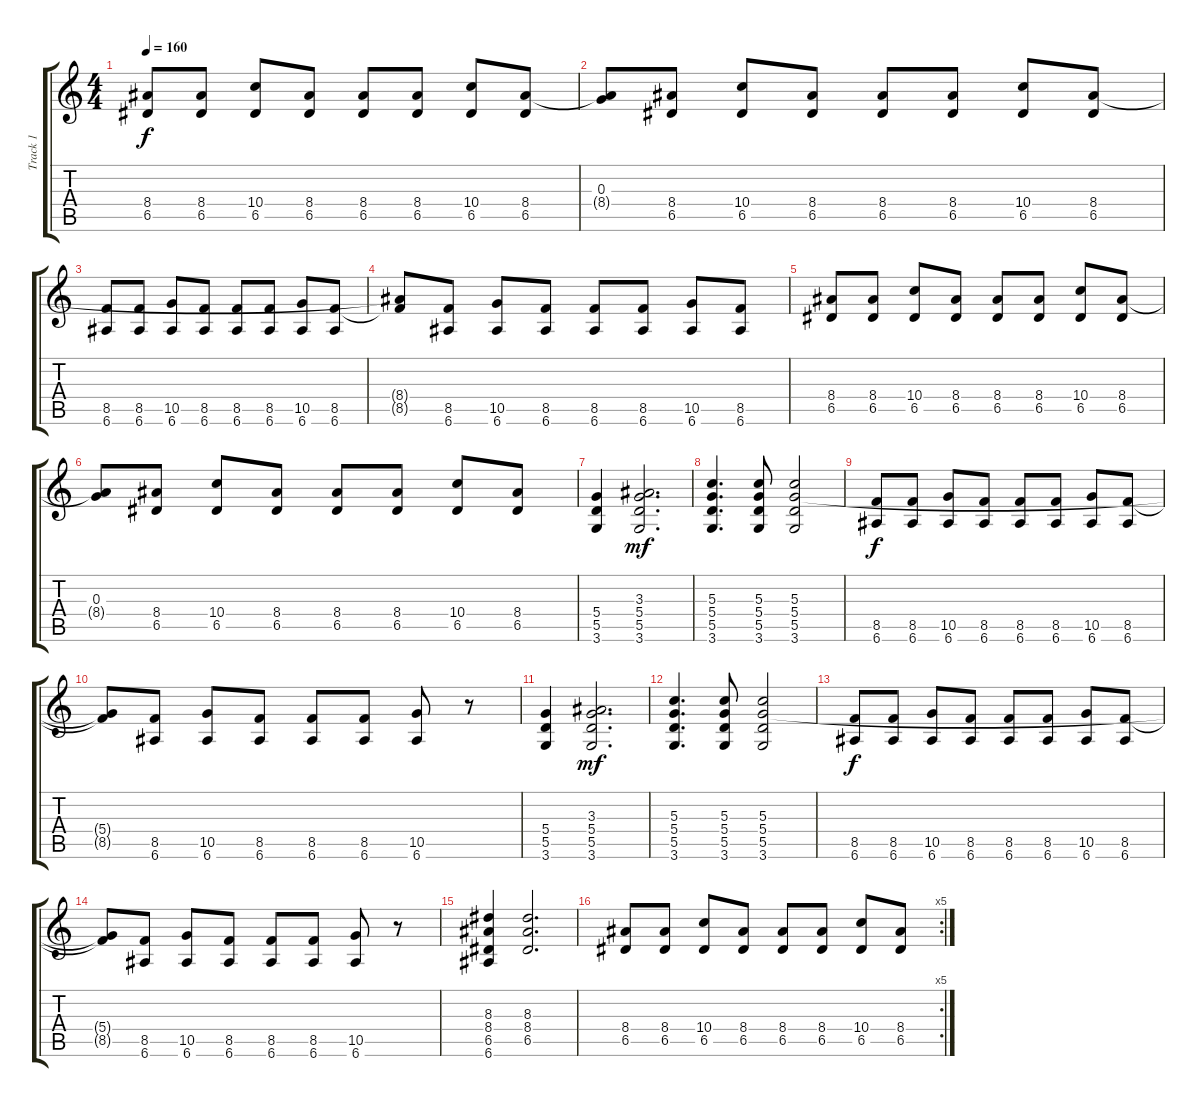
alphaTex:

\track ("Track 1" "Track 1") {instrument overdrivenguitar}
\staff {score tabs}
\tuning (E4 B3 G3 D3 A2 E2) {hide}
\ts (4 4)
\tempo 160
\clef g2
\ks c
(8.4 6.5).8{dy f} (8.4 6.5).8 (10.4 6.5).8 (8.4 6.5).8 (8.4 6.5).8 (8.4 6.5).8 (10.4 6.5).8 (8.4 6.5).8 |
(0.3 8.4{t}).8 (8.4 6.5).8 (10.4 6.5).8 (8.4 6.5).8 (8.4 6.5).8 (8.4 6.5).8 (10.4 6.5).8 (8.4 6.5).8 |
(8.5 6.6).8 (8.5 6.6).8 (10.5 6.6).8 (8.5 6.6).8 (8.5 6.6).8 (8.5 6.6).8 (10.5 6.6).8 (8.5 6.6).8 |
(8.4{t} 8.5{t}).8 (8.5 6.6).8 (10.5 6.6).8 (8.5 6.6).8 (8.5 6.6).8 (8.5 6.6).8 (10.5 6.6).8 (8.5 6.6).8 |
(8.4 6.5).8 (8.4 6.5).8 (10.4 6.5).8 (8.4 6.5).8 (8.4 6.5).8 (8.4 6.5).8 (10.4 6.5).8 (8.4 6.5).8 |
(0.3 8.4{t}).8 (8.4 6.5).8 (10.4 6.5).8 (8.4 6.5).8 (8.4 6.5).8 (8.4 6.5).8 (10.4 6.5).8 (8.4 6.5).8 |
(5.4 5.5 3.6).4 (3.3 5.4 5.5 3.6).2{d dy mf} |
(5.3 5.4 5.5 3.6).4{d} (5.3 5.4 5.5 3.6).8 (5.3 5.4 5.5 3.6).2 |
(8.5 6.6).8{dy f} (8.5 6.6).8 (10.5 6.6).8 (8.5 6.6).8 (8.5 6.6).8 (8.5 6.6).8 (10.5 6.6).8 (8.5 6.6).8 |
(5.4{t} 8.5{t}).8 (8.5 6.6).8 (10.5 6.6).8 (8.5 6.6).8 (8.5 6.6).8 (8.5 6.6).8 (10.5 6.6).8 r.8 |
(5.4 5.5 3.6).4 (3.3 5.4 5.5 3.6).2{d dy mf} |
(5.3 5.4 5.5 3.6).4{d} (5.3 5.4 5.5 3.6).8 (5.3 5.4 5.5 3.6).2 |
(8.5 6.6).8{dy f} (8.5 6.6).8 (10.5 6.6).8 (8.5 6.6).8 (8.5 6.6).8 (8.5 6.6).8 (10.5 6.6).8 (8.5 6.6).8 |
(5.4{t} 8.5{t}).8 (8.5 6.6).8 (10.5 6.6).8 (8.5 6.6).8 (8.5 6.6).8 (8.5 6.6).8 (10.5 6.6).8 r.8 |
(8.3 8.4 6.5 6.6).4 (8.3 8.4 6.5).2{d} |
\rc 5
(8.4 6.5).8 (8.4 6.5).8 (10.4 6.5).8 (8.4 6.5).8 (8.4 6.5).8 (8.4 6.5).8 (10.4 6.5).8 (8.4 6.5).8
